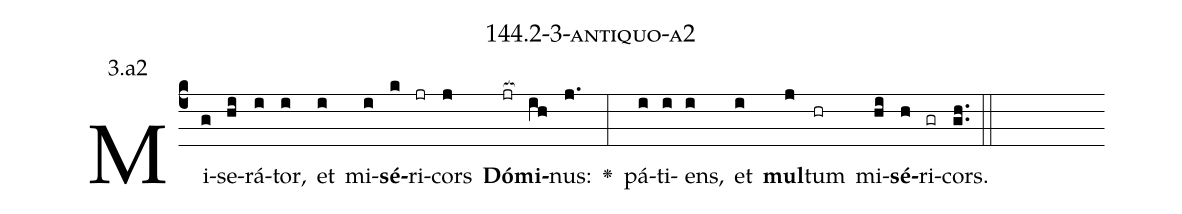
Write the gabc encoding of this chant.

name: 144.2-3-antiquo-a2;
annotation: 3.a2;
%%
(c4)Mi(g)se(hi)rá(i)tor,(i) et(i) mi(i)<b>sé</b>(k)ri(jr)cors(j) <b>Dó</b>(jr[ocb:1{])<b>mi</b>(ih[ocb:0}])nus:(j.) <v>\greheightstar</v>(:) pá(i)ti(i)ens,(i) et(i) <b>mul</b>(j)tum(hr) mi(hi)<b>sé</b>(h)ri(gr)cors.(gh..) (::)


%E(i) u(i) o(j) u(hi) a(h) e.(gh..) (::)
